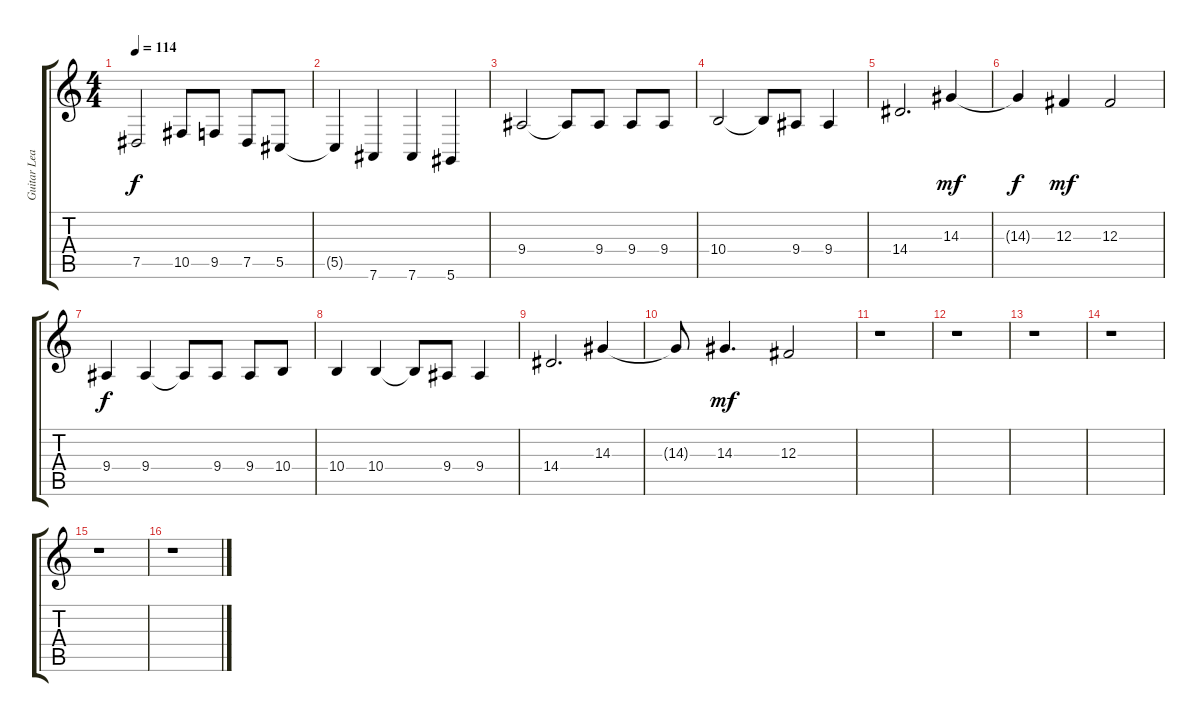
\track ("Guitar Lead" "Guitar Lea") {instrument cello}
\staff {score tabs}
\tuning (Eb4 Bb3 Gb3 Db3 Ab2 Eb2) {hide}
\ts (4 4)
\tempo 114
\clef g2
\ks c
7.5.2{dy f} 10.5.8 9.5.8 7.5.8 5.5.8 |
5.5{t}.4 7.6.4 7.6.4 5.6.4 |
9.4.2 9.4{t}.8 9.4.8 9.4.8 9.4.8 |
10.4.2 10.4{t}.8 9.4.8 9.4.4 |
14.4.2{d} 14.3.4{dy mf} |
14.3{t}.4{dy f} 12.3.4{dy mf} 12.3.2 |
9.4.4{dy f} 9.4.4 9.4{t}.8 9.4.8 9.4.8 10.4.8 |
10.4.4 10.4.4 10.4{t}.8 9.4.8 9.4.4 |
14.4.2{d} 14.3.4 |
14.3{t}.8 14.3.4{d dy mf} 12.3.2 |
r.1 |
r.1 |
r.1 |
r.1 |
r.1 |
r.1
